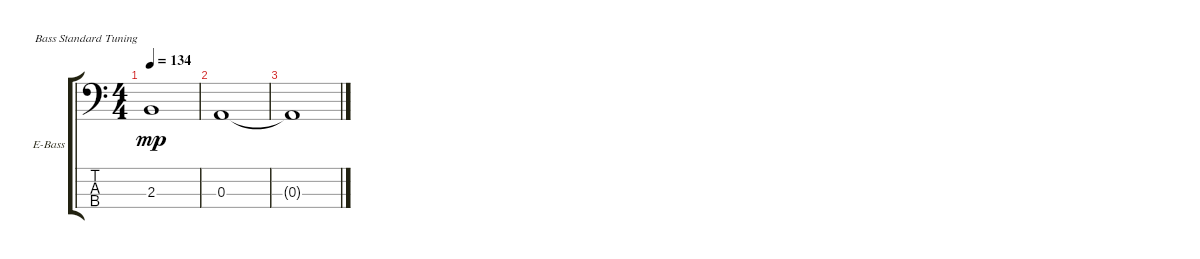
\defaultSystemsLayout 4
\bracketExtendMode groupsimilarinstruments
\firstSystemTrackNameOrientation horizontal
\otherSystemsTrackNameOrientation horizontal
\track ("Electric Bass" "E-Bass") {instrument electricbassfinger}
\staff {score tabs}
\tuning (G2 D2 A1 E1)
\ts (4 4)
\tempo 134
\clef f4
\scale
0.333333
\ks c
2.3.1{dy mp} |
\scale
0.333333 0.3.1 |
\scale
0.333333 0.3{t}.1 |
\scale
0.333333 |
\scale
0.333333 |
\scale
0.333333
